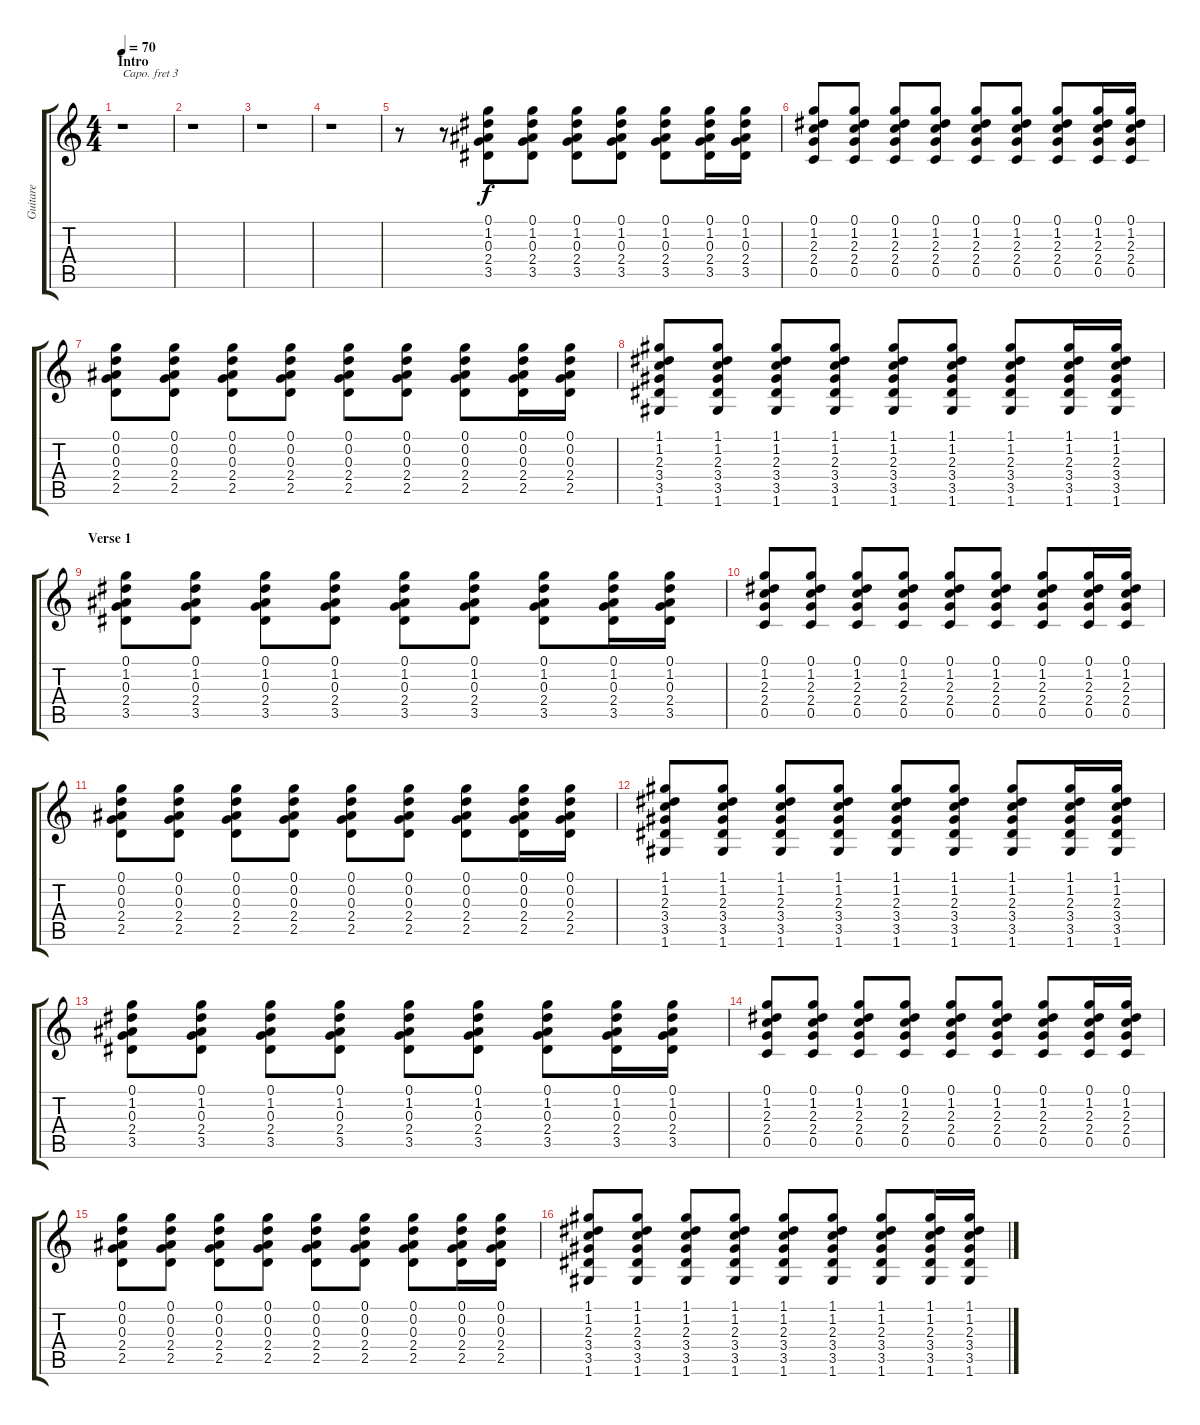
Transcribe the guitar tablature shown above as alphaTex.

\track ("Guitare" "Guitare") {instrument electricguitarjazz}
\staff {score tabs}
\capo 3
\tuning (E4 B3 G3 D3 A2 E2) {hide}
\ts (4 4)
\section ("" "Intro")
\tempo 70
\clef g2
\ks c
r.1{dy f instrument electricguitarjazz} |
r.1 |
r.1 |
r.1 |
r.8 r.8 (0.1 1.2 0.3 2.4 3.5).8 (0.1 1.2 0.3 2.4 3.5).8 (0.1 1.2 0.3 2.4 3.5).8 (0.1 1.2 0.3 2.4 3.5).8 (0.1 1.2 0.3 2.4 3.5).8 (0.1 1.2 0.3 2.4 3.5).16 (0.1 1.2 0.3 2.4 3.5).16 |
(0.1 1.2 2.3 2.4 0.5).8 (0.1 1.2 2.3 2.4 0.5).8 (0.1 1.2 2.3 2.4 0.5).8 (0.1 1.2 2.3 2.4 0.5).8 (0.1 1.2 2.3 2.4 0.5).8 (0.1 1.2 2.3 2.4 0.5).8 (0.1 1.2 2.3 2.4 0.5).8 (0.1 1.2 2.3 2.4 0.5).16 (0.1 1.2 2.3 2.4 0.5).16 |
(0.1 0.2 0.3 2.4 2.5).8 (0.1 0.2 0.3 2.4 2.5).8 (0.1 0.2 0.3 2.4 2.5).8 (0.1 0.2 0.3 2.4 2.5).8 (0.1 0.2 0.3 2.4 2.5).8 (0.1 0.2 0.3 2.4 2.5).8 (0.1 0.2 0.3 2.4 2.5).8 (0.1 0.2 0.3 2.4 2.5).16 (0.1 0.2 0.3 2.4 2.5).16 |
(1.1 1.2 2.3 3.4 3.5 1.6).8 (1.1 1.2 2.3 3.4 3.5 1.6).8 (1.1 1.2 2.3 3.4 3.5 1.6).8 (1.1 1.2 2.3 3.4 3.5 1.6).8 (1.1 1.2 2.3 3.4 3.5 1.6).8 (1.1 1.2 2.3 3.4 3.5 1.6).8 (1.1 1.2 2.3 3.4 3.5 1.6).8 (1.1 1.2 2.3 3.4 3.5 1.6).16 (1.1 1.2 2.3 3.4 3.5 1.6).16 |
\section ("" "Verse 1")
(0.1 1.2 0.3 2.4 3.5).8 (0.1 1.2 0.3 2.4 3.5).8 (0.1 1.2 0.3 2.4 3.5).8 (0.1 1.2 0.3 2.4 3.5).8 (0.1 1.2 0.3 2.4 3.5).8 (0.1 1.2 0.3 2.4 3.5).8 (0.1 1.2 0.3 2.4 3.5).8 (0.1 1.2 0.3 2.4 3.5).16 (0.1 1.2 0.3 2.4 3.5).16 |
(0.1 1.2 2.3 2.4 0.5).8 (0.1 1.2 2.3 2.4 0.5).8 (0.1 1.2 2.3 2.4 0.5).8 (0.1 1.2 2.3 2.4 0.5).8 (0.1 1.2 2.3 2.4 0.5).8 (0.1 1.2 2.3 2.4 0.5).8 (0.1 1.2 2.3 2.4 0.5).8 (0.1 1.2 2.3 2.4 0.5).16 (0.1 1.2 2.3 2.4 0.5).16 |
(0.1 0.2 0.3 2.4 2.5).8 (0.1 0.2 0.3 2.4 2.5).8 (0.1 0.2 0.3 2.4 2.5).8 (0.1 0.2 0.3 2.4 2.5).8 (0.1 0.2 0.3 2.4 2.5).8 (0.1 0.2 0.3 2.4 2.5).8 (0.1 0.2 0.3 2.4 2.5).8 (0.1 0.2 0.3 2.4 2.5).16 (0.1 0.2 0.3 2.4 2.5).16 |
(1.1 1.2 2.3 3.4 3.5 1.6).8 (1.1 1.2 2.3 3.4 3.5 1.6).8 (1.1 1.2 2.3 3.4 3.5 1.6).8 (1.1 1.2 2.3 3.4 3.5 1.6).8 (1.1 1.2 2.3 3.4 3.5 1.6).8 (1.1 1.2 2.3 3.4 3.5 1.6).8 (1.1 1.2 2.3 3.4 3.5 1.6).8 (1.1 1.2 2.3 3.4 3.5 1.6).16 (1.1 1.2 2.3 3.4 3.5 1.6).16 |
(0.1 1.2 0.3 2.4 3.5).8 (0.1 1.2 0.3 2.4 3.5).8 (0.1 1.2 0.3 2.4 3.5).8 (0.1 1.2 0.3 2.4 3.5).8 (0.1 1.2 0.3 2.4 3.5).8 (0.1 1.2 0.3 2.4 3.5).8 (0.1 1.2 0.3 2.4 3.5).8 (0.1 1.2 0.3 2.4 3.5).16 (0.1 1.2 0.3 2.4 3.5).16 |
(0.1 1.2 2.3 2.4 0.5).8 (0.1 1.2 2.3 2.4 0.5).8 (0.1 1.2 2.3 2.4 0.5).8 (0.1 1.2 2.3 2.4 0.5).8 (0.1 1.2 2.3 2.4 0.5).8 (0.1 1.2 2.3 2.4 0.5).8 (0.1 1.2 2.3 2.4 0.5).8 (0.1 1.2 2.3 2.4 0.5).16 (0.1 1.2 2.3 2.4 0.5).16 |
(0.1 0.2 0.3 2.4 2.5).8 (0.1 0.2 0.3 2.4 2.5).8 (0.1 0.2 0.3 2.4 2.5).8 (0.1 0.2 0.3 2.4 2.5).8 (0.1 0.2 0.3 2.4 2.5).8 (0.1 0.2 0.3 2.4 2.5).8 (0.1 0.2 0.3 2.4 2.5).8 (0.1 0.2 0.3 2.4 2.5).16 (0.1 0.2 0.3 2.4 2.5).16 |
(1.1 1.2 2.3 3.4 3.5 1.6).8 (1.1 1.2 2.3 3.4 3.5 1.6).8 (1.1 1.2 2.3 3.4 3.5 1.6).8 (1.1 1.2 2.3 3.4 3.5 1.6).8 (1.1 1.2 2.3 3.4 3.5 1.6).8 (1.1 1.2 2.3 3.4 3.5 1.6).8 (1.1 1.2 2.3 3.4 3.5 1.6).8 (1.1 1.2 2.3 3.4 3.5 1.6).16 (1.1 1.2 2.3 3.4 3.5 1.6).16
